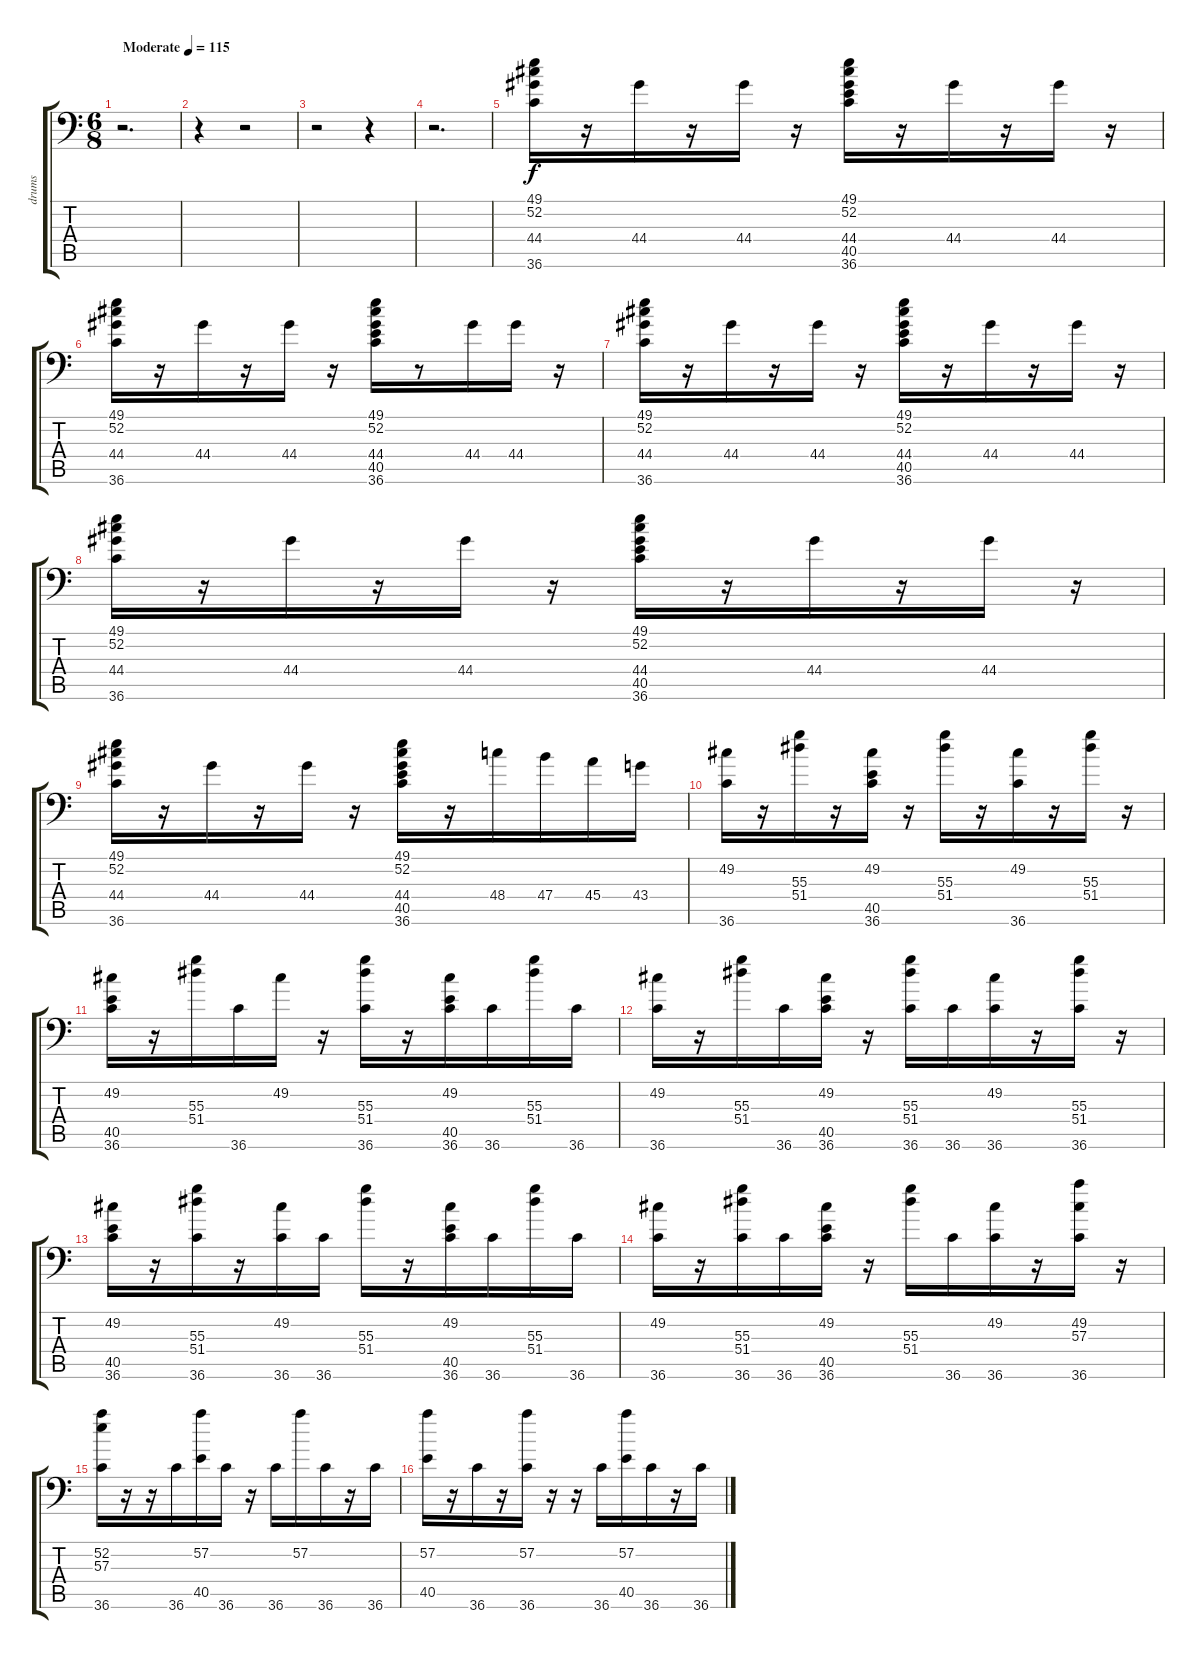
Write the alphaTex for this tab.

\track ("drums" "drums") {instrument acousticgrandpiano}
\staff {score tabs}
\tuning (C-1 C-1 C-1 C-1 C-1 C-1) {hide}
\ts (6 8)
\tempo (115 "Moderate")
\clef f4
\ks c
r.2{d dy f instrument acousticgrandpiano} |
r.4 r.2 |
r.2 r.4 |
r.2{d} |
(49.1 52.2 44.4 36.6).16 r.16 44.4.16 r.16 44.4.16 r.16 (49.1 52.2 44.4 40.5 36.6).16 r.16 44.4.16 r.16 44.4.16 r.16 |
(49.1 52.2 44.4 36.6).16 r.16 44.4.16 r.16 44.4.16 r.16 (49.1 52.2 44.4 40.5 36.6).16 r.8 44.4.16 44.4.16 r.16 |
(49.1 52.2 44.4 36.6).16 r.16 44.4.16 r.16 44.4.16 r.16 (49.1 52.2 44.4 40.5 36.6).16 r.16 44.4.16 r.16 44.4.16 r.16 |
(49.1 52.2 44.4 36.6).16 r.16 44.4.16 r.16 44.4.16 r.16 (49.1 52.2 44.4 40.5 36.6).16 r.16 44.4.16 r.16 44.4.16 r.16 |
(49.1 52.2 44.4 36.6).16 r.16 44.4.16 r.16 44.4.16 r.16 (49.1 52.2 44.4 40.5 36.6).16 r.16 48.4.16 47.4.16 45.4.16 43.4.16 |
(49.2 36.6).16 r.16 (55.3 51.4).16 r.16 (49.2 40.5 36.6).16 r.16 (55.3 51.4).16 r.16 (49.2 36.6).16 r.16 (55.3 51.4).16 r.16 |
(49.2 40.5 36.6).16 r.16 (55.3 51.4).16 36.6.16 49.2.16 r.16 (55.3 51.4 36.6).16 r.16 (49.2 40.5 36.6).16 36.6.16 (55.3 51.4).16 36.6.16 |
(49.2 36.6).16 r.16 (55.3 51.4).16 36.6.16 (49.2 40.5 36.6).16 r.16 (55.3 51.4 36.6).16 36.6.16 (49.2 36.6).16 r.16 (55.3 51.4 36.6).16 r.16 |
(49.2 40.5 36.6).16 r.16 (55.3 51.4 36.6).16 r.16 (49.2 36.6).16 36.6.16 (55.3 51.4).16 r.16 (49.2 40.5 36.6).16 36.6.16 (55.3 51.4).16 36.6.16 |
(49.2 36.6).16 r.16 (55.3 51.4 36.6).16 36.6.16 (49.2 40.5 36.6).16 r.16 (55.3 51.4).16 36.6.16 (49.2 36.6).16 r.16 (49.2 57.3 36.6).16 r.16 |
(52.2 57.3 36.6).16 r.16 r.16 36.6.16 (57.2 40.5).16 36.6.16 r.16 36.6.16 57.2.16 36.6.16 r.16 36.6.16 |
(57.2 40.5).16 r.16 36.6.16 r.16 (57.2 36.6).16 r.16 r.16 36.6.16 (57.2 40.5).16 36.6.16 r.16 36.6.16
